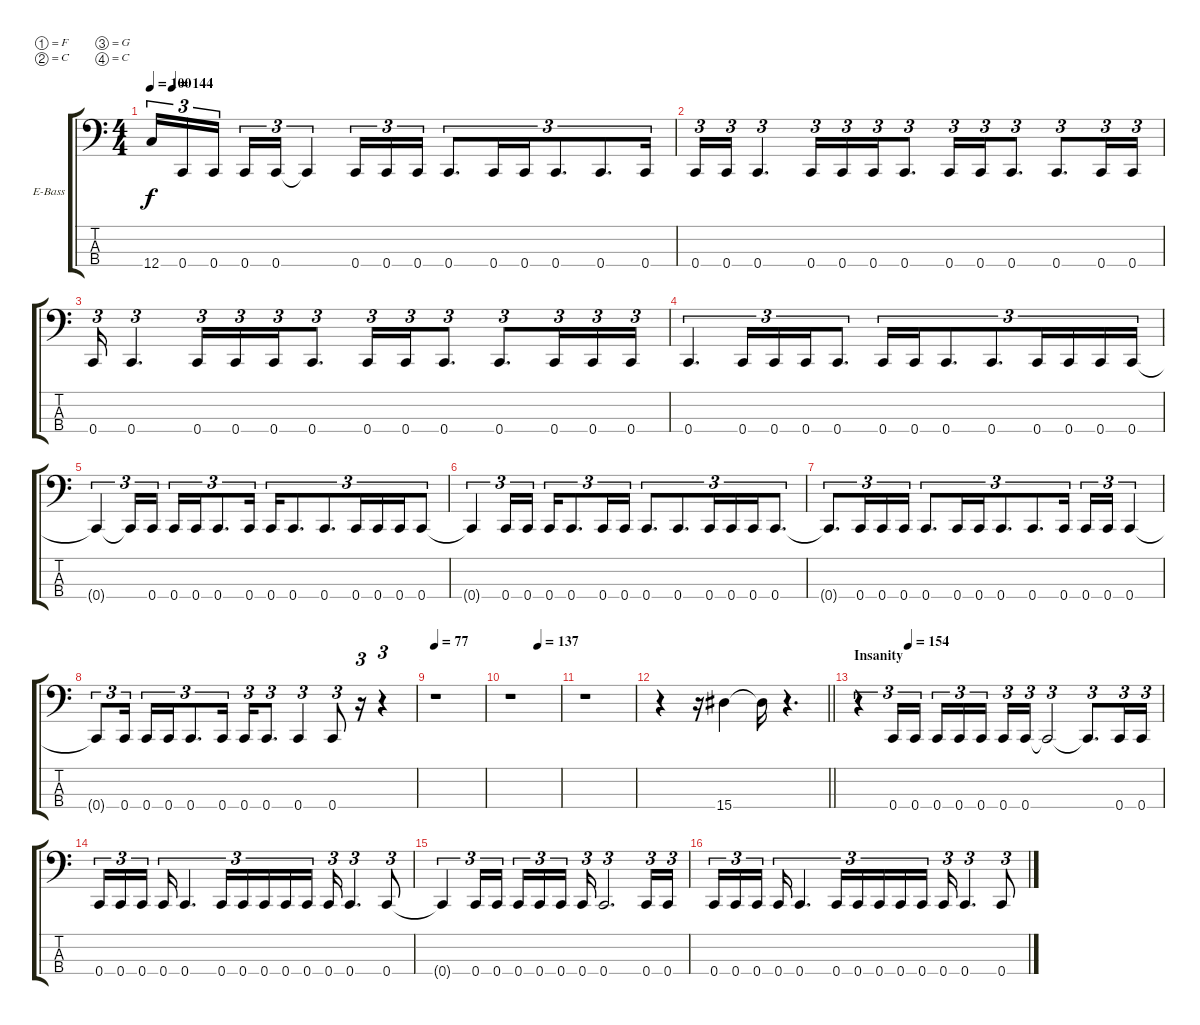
\bracketExtendMode groupsimilarinstruments
\firstSystemTrackNameOrientation horizontal
\otherSystemsTrackNameOrientation horizontal
\track ("Bass" "E-Bass") {instrument electricbassfinger}
\staff {score tabs}
\tuning (F2 C2 G1 C1)
\ts (4 4)
\tempo 100
\tempo (144 0.0416667)
\clef f4
\ks c
12.4{t}.16{tu (3 2) dy f} 0.4.16{tu (3 2)} 0.4.16{tu (3 2)} 0.4.16{tu (3 2)} 0.4.16{tu (3 2)} 0.4{t}.4{tu (3 2)} 0.4.16{tu (3 2)} 0.4.16{tu (3 2)} 0.4.16{tu (3 2)} 0.4.8{d tu (3 2)} 0.4.16{tu (3 2)} 0.4.16{tu (3 2)} 0.4.8{d tu (3 2)} 0.4.8{d tu (3 2)} 0.4.16{tu (3 2)} |
0.4.16{tu (3 2)} 0.4.16{tu (3 2)} 0.4.4{d tu (3 2)} 0.4.16{tu (3 2)} 0.4.16{tu (3 2)} 0.4.16{tu (3 2)} 0.4.8{d tu (3 2)} 0.4.16{tu (3 2)} 0.4.16{tu (3 2)} 0.4.8{d tu (3 2)} 0.4.8{d tu (3 2)} 0.4.16{tu (3 2)} 0.4.16{tu (3 2)} |
0.4.16{tu (3 2)} 0.4.4{d tu (3 2)} 0.4.16{tu (3 2)} 0.4.16{tu (3 2)} 0.4.16{tu (3 2)} 0.4.8{d tu (3 2)} 0.4.16{tu (3 2)} 0.4.16{tu (3 2)} 0.4.8{d tu (3 2)} 0.4.8{d tu (3 2)} 0.4.16{tu (3 2)} 0.4.16{tu (3 2)} 0.4.16{tu (3 2)} |
0.4.4{d tu (3 2)} 0.4.16{tu (3 2)} 0.4.16{tu (3 2)} 0.4.16{tu (3 2)} 0.4.8{d tu (3 2)} 0.4.16{tu (3 2)} 0.4.16{tu (3 2)} 0.4.8{d tu (3 2)} 0.4.8{d tu (3 2)} 0.4.16{tu (3 2)} 0.4.16{tu (3 2)} 0.4.16{tu (3 2)} 0.4.16{tu (3 2)} |
0.4{t}.4{tu (3 2)} 0.4{t}.16{tu (3 2)} 0.4.16{tu (3 2)} 0.4.16{tu (3 2)} 0.4.16{tu (3 2)} 0.4.8{d tu (3 2)} 0.4.16{tu (3 2)} 0.4.16{tu (3 2)} 0.4.8{d tu (3 2)} 0.4.8{d tu (3 2)} 0.4.16{tu (3 2)} 0.4.16{tu (3 2)} 0.4.16{tu (3 2)} 0.4.8{tu (3 2)} |
0.4{t}.4{tu (3 2)} 0.4.16{tu (3 2)} 0.4.16{tu (3 2)} 0.4.16{tu (3 2)} 0.4.8{d tu (3 2)} 0.4.16{tu (3 2)} 0.4.16{tu (3 2)} 0.4.8{d tu (3 2)} 0.4.8{d tu (3 2)} 0.4.16{tu (3 2)} 0.4.16{tu (3 2)} 0.4.16{tu (3 2)} 0.4.8{d tu (3 2)} |
0.4{t}.8{d tu (3 2)} 0.4.16{tu (3 2)} 0.4.16{tu (3 2)} 0.4.16{tu (3 2)} 0.4.8{d tu (3 2)} 0.4.16{tu (3 2)} 0.4.16{tu (3 2)} 0.4.8{d tu (3 2)} 0.4.8{d tu (3 2)} 0.4.16{tu (3 2)} 0.4.16{tu (3 2)} 0.4.16{tu (3 2)} 0.4.4{tu (3 2)} |
0.4{t}.8{tu (3 2)} 0.4.16{tu (3 2)} 0.4.16{tu (3 2)} 0.4.16{tu (3 2)} 0.4.8{d tu (3 2)} 0.4.16{tu (3 2)} 0.4.16{tu (3 2)} 0.4.8{d tu (3 2)} 0.4.4{tu (3 2)} 0.4.8{tu (3 2)} r.16{tu (3 2)} r.4{tu (3 2)} |
\tempo 77
r.1 |
\tempo (137 0.5625)
r.1 |
r.1 |
\barLineRight lightlight
r.4 r.16 15.4.4 15.4{t}.16 r.4{d} |
\section ("" "Insanity")
\tempo (154 0.166667)
r.4{tu (3 2)} 0.4.16{tu (3 2)} 0.4.16{tu (3 2)} 0.4.16{tu (3 2)} 0.4.16{tu (3 2)} 0.4.16{tu (3 2)} 0.4.16{tu (3 2)} 0.4.16{tu (3 2)} 0.4{t}.2{tu (3 2)} 0.4{t}.8{d tu (3 2)} 0.4.16{tu (3 2)} 0.4.16{tu (3 2)} |
0.4.16{tu (3 2)} 0.4.16{tu (3 2)} 0.4.16{tu (3 2)} 0.4.16{tu (3 2)} 0.4.4{d tu (3 2)} 0.4.16{tu (3 2)} 0.4.16{tu (3 2)} 0.4.16{tu (3 2)} 0.4.16{tu (3 2)} 0.4.16{tu (3 2)} 0.4.16{tu (3 2)} 0.4.4{d tu (3 2)} 0.4.8{tu (3 2)} |
0.4{t}.4{tu (3 2)} 0.4.16{tu (3 2)} 0.4.16{tu (3 2)} 0.4.16{tu (3 2)} 0.4.16{tu (3 2)} 0.4.16{tu (3 2)} 0.4.16{tu (3 2)} 0.4.2{d tu (3 2)} 0.4.16{tu (3 2)} 0.4.16{tu (3 2)} |
0.4.16{tu (3 2)} 0.4.16{tu (3 2)} 0.4.16{tu (3 2)} 0.4.16{tu (3 2)} 0.4.4{d tu (3 2)} 0.4.16{tu (3 2)} 0.4.16{tu (3 2)} 0.4.16{tu (3 2)} 0.4.16{tu (3 2)} 0.4.16{tu (3 2)} 0.4.16{tu (3 2)} 0.4.4{d tu (3 2)} 0.4.8{tu (3 2)}
